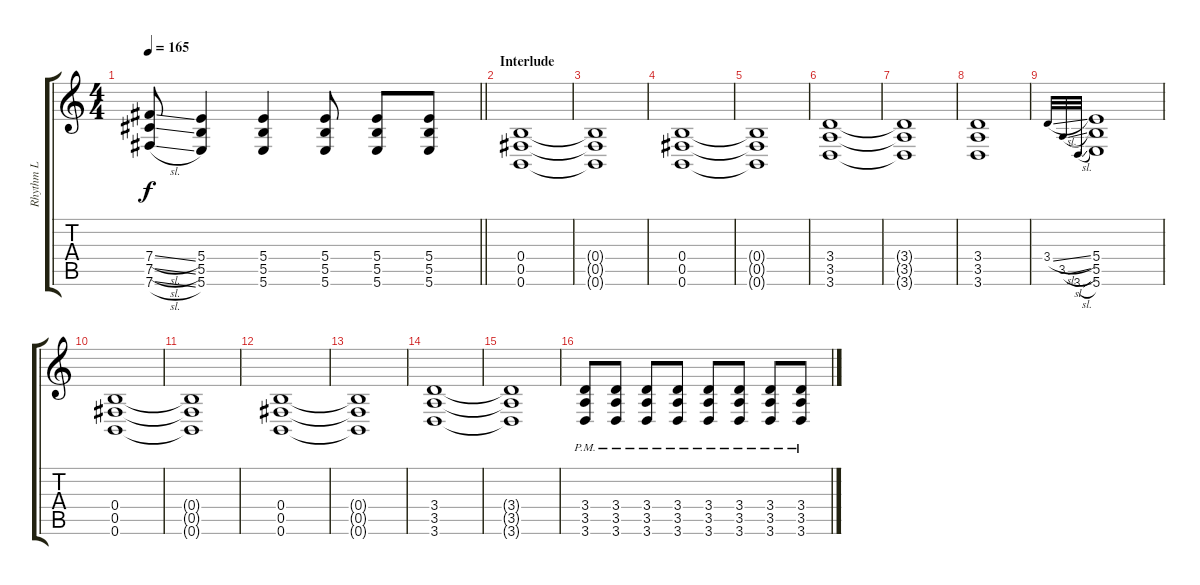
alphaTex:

\track ("Rhythm L" "Rhythm L") {instrument distortionguitar}
\staff {score tabs}
\tuning (Db4 Ab3 E3 B2 Gb2 B1) {hide}
\ts (4 4)
\tempo 165
\clef g2
\barLineRight lightlight
\ks c
(7.4{sl} 7.5{sl} 7.6{sl}).8{dy f} (5.4 5.5 5.6).4 (5.4 5.5 5.6).4 (5.4 5.5 5.6).8 (5.4 5.5 5.6).8 (5.4 5.5 5.6).8 |
\section ("" "Interlude")
(0.4 0.5 0.6).1 |
(0.4{t} 0.5{t} 0.6{t}).1 |
(0.4 0.5 0.6).1 |
(0.4{t} 0.5{t} 0.6{t}).1 |
(3.4 3.5 3.6).1 |
(3.4{t} 3.5{t} 3.6{t}).1 |
(3.4 3.5 3.6).1 |
3.4{sl}.32{gr onbeat} 3.5{sl}.32{gr onbeat} 3.6{sl}.32{gr onbeat} (5.4 5.5 5.6).1 |
(0.4 0.5 0.6).1 |
(0.4{t} 0.5{t} 0.6{t}).1 |
(0.4 0.5 0.6).1 |
(0.4{t} 0.5{t} 0.6{t}).1 |
(3.4 3.5 3.6).1 |
(3.4{t} 3.5{t} 3.6{t}).1 |
(3.4{pm} 3.5{pm} 3.6{pm}).8 (3.4{pm} 3.5{pm} 3.6{pm}).8 (3.4{pm} 3.5{pm} 3.6{pm}).8 (3.4{pm} 3.5{pm} 3.6{pm}).8 (3.4{pm} 3.5{pm} 3.6{pm}).8 (3.4{pm} 3.5{pm} 3.6{pm}).8 (3.4{pm} 3.5{pm} 3.6{pm}).8 (3.4{pm} 3.5{pm} 3.6{pm}).8
